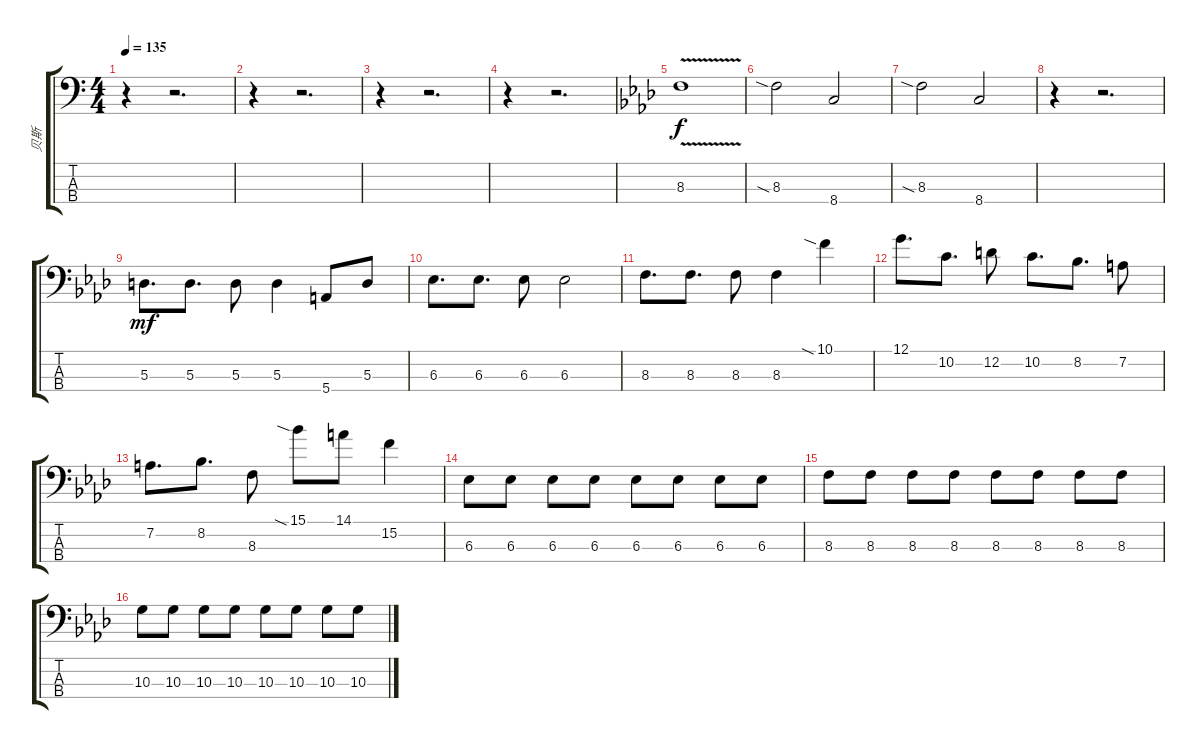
\track ("贝斯" "贝斯") {instrument electricbassfinger}
\staff {score tabs}
\tuning (G2 D2 A1 E1) {hide}
\ts (4 4)
\tempo 135
\clef f4
\ks c
r.4{dy mf} r.2{d} |
r.4 r.2{d} |
r.4 r.2{d} |
r.4 r.2{d} |
\ks ab
8.3{v}.1{dy f} |
8.3{sia}.2 8.4.2 |
8.3{sia}.2 8.4.2 |
r.4 r.2{d} |
5.3.8{d dy mf} 5.3.8{d} 5.3.8 5.3.4 5.4.8 5.3.8 |
6.3.8{d} 6.3.8{d} 6.3.8 6.3.2 |
8.3.8{d} 8.3.8{d} 8.3.8 8.3.4 10.1{sia}.4 |
12.1.8{d} 10.2.8{d} 12.2.8 10.2.8{d} 8.2.8{d} 7.2.8 |
7.2.8{d} 8.2.8{d} 8.3.8 15.1{sia}.8 14.1.8 15.2.4 |
6.3.8 6.3.8 6.3.8 6.3.8 6.3.8 6.3.8 6.3.8 6.3.8 |
8.3.8 8.3.8 8.3.8 8.3.8 8.3.8 8.3.8 8.3.8 8.3.8 |
10.3.8 10.3.8 10.3.8 10.3.8 10.3.8 10.3.8 10.3.8 10.3.8
